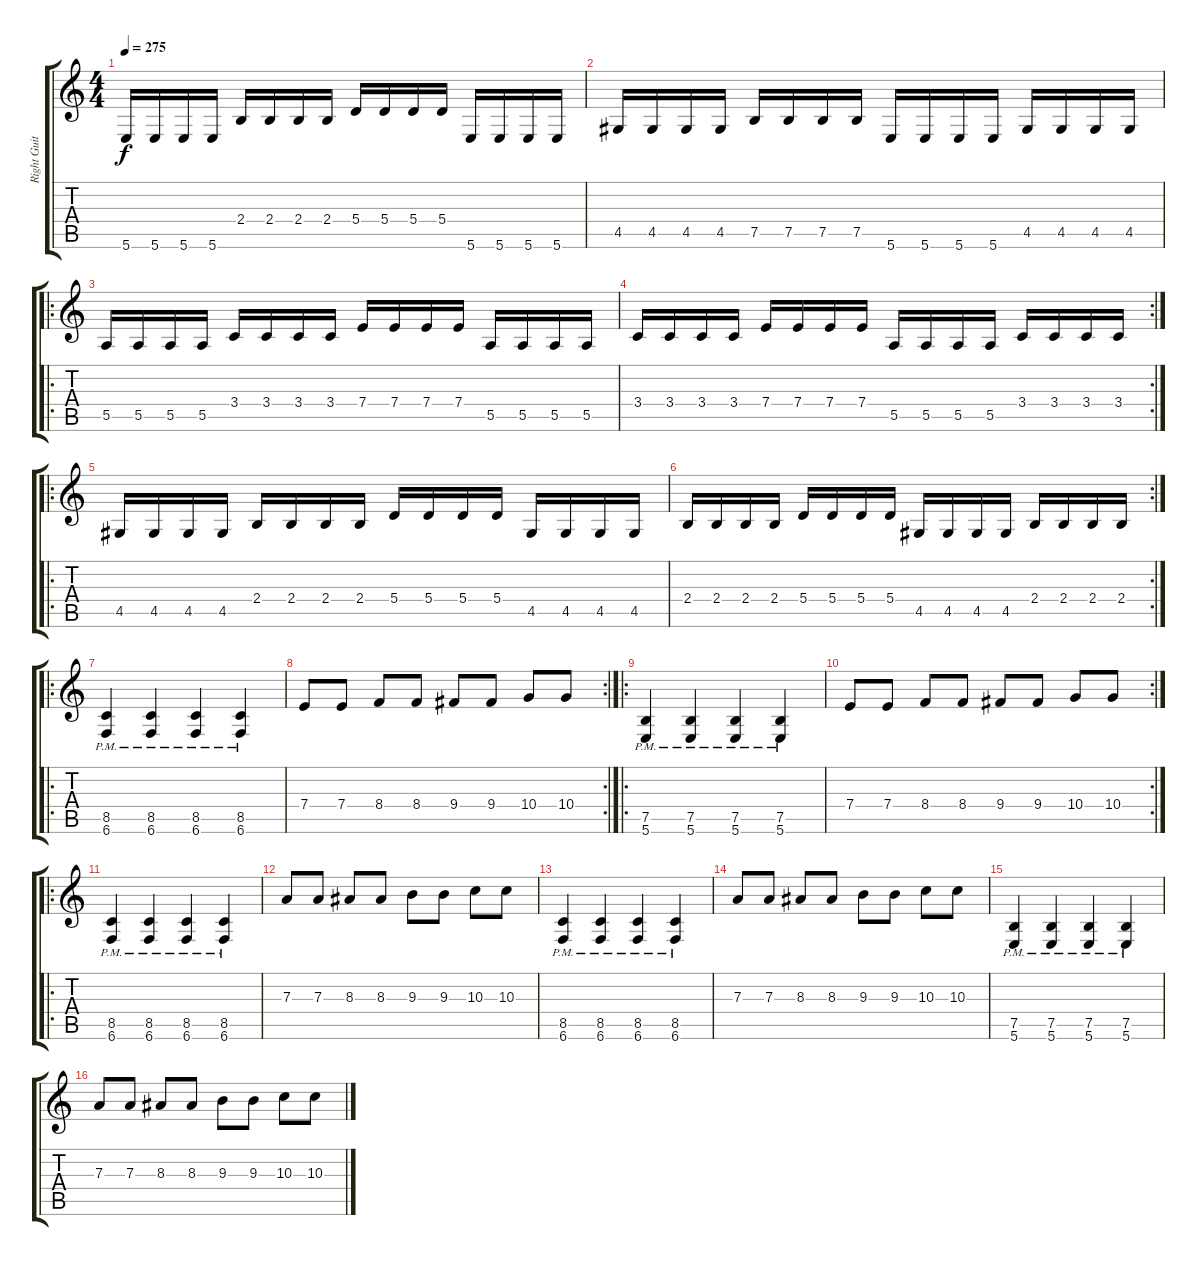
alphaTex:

\track ("Right Guitar" "Right Guit") {instrument distortionguitar}
\staff {score tabs}
\tuning (B3 Gb3 D3 A2 E2 B1) {hide}
\ts (4 4)
\tempo 275
\clef g2
\ks c
5.6.16{dy f} 5.6.16 5.6.16 5.6.16 2.4.16 2.4.16 2.4.16 2.4.16 5.4.16 5.4.16 5.4.16 5.4.16 5.6.16 5.6.16 5.6.16 5.6.16 |
4.5.16 4.5.16 4.5.16 4.5.16 7.5.16 7.5.16 7.5.16 7.5.16 5.6.16 5.6.16 5.6.16 5.6.16 4.5.16 4.5.16 4.5.16 4.5.16 |
\ro
5.5.16 5.5.16 5.5.16 5.5.16 3.4.16 3.4.16 3.4.16 3.4.16 7.4.16 7.4.16 7.4.16 7.4.16 5.5.16 5.5.16 5.5.16 5.5.16 |
\rc 2
3.4.16 3.4.16 3.4.16 3.4.16 7.4.16 7.4.16 7.4.16 7.4.16 5.5.16 5.5.16 5.5.16 5.5.16 3.4.16 3.4.16 3.4.16 3.4.16 |
\ro
4.5.16 4.5.16 4.5.16 4.5.16 2.4.16 2.4.16 2.4.16 2.4.16 5.4.16 5.4.16 5.4.16 5.4.16 4.5.16 4.5.16 4.5.16 4.5.16 |
\rc 2
2.4.16 2.4.16 2.4.16 2.4.16 5.4.16 5.4.16 5.4.16 5.4.16 4.5.16 4.5.16 4.5.16 4.5.16 2.4.16 2.4.16 2.4.16 2.4.16 |
\ro
(8.5{pm} 6.6{pm}).4 (8.5{pm} 6.6{pm}).4 (8.5{pm} 6.6{pm}).4 (8.5{pm} 6.6{pm}).4 |
\rc 2
7.4.8 7.4.8 8.4.8 8.4.8 9.4.8 9.4.8 10.4.8 10.4.8 |
\ro
(7.5{pm} 5.6{pm}).4 (7.5{pm} 5.6{pm}).4 (7.5{pm} 5.6{pm}).4 (7.5{pm} 5.6{pm}).4 |
\rc 2
7.4.8 7.4.8 8.4.8 8.4.8 9.4.8 9.4.8 10.4.8 10.4.8 |
\ro
(8.5{pm} 6.6{pm}).4 (8.5{pm} 6.6{pm}).4 (8.5{pm} 6.6{pm}).4 (8.5{pm} 6.6{pm}).4 |
7.3.8 7.3.8 8.3.8 8.3.8 9.3.8 9.3.8 10.3.8 10.3.8 |
(8.5{pm} 6.6{pm}).4 (8.5{pm} 6.6{pm}).4 (8.5{pm} 6.6{pm}).4 (8.5{pm} 6.6{pm}).4 |
7.3.8 7.3.8 8.3.8 8.3.8 9.3.8 9.3.8 10.3.8 10.3.8 |
(7.5{pm} 5.6{pm}).4 (7.5{pm} 5.6{pm}).4 (7.5{pm} 5.6{pm}).4 (7.5{pm} 5.6{pm}).4 |
7.3.8 7.3.8 8.3.8 8.3.8 9.3.8 9.3.8 10.3.8 10.3.8
